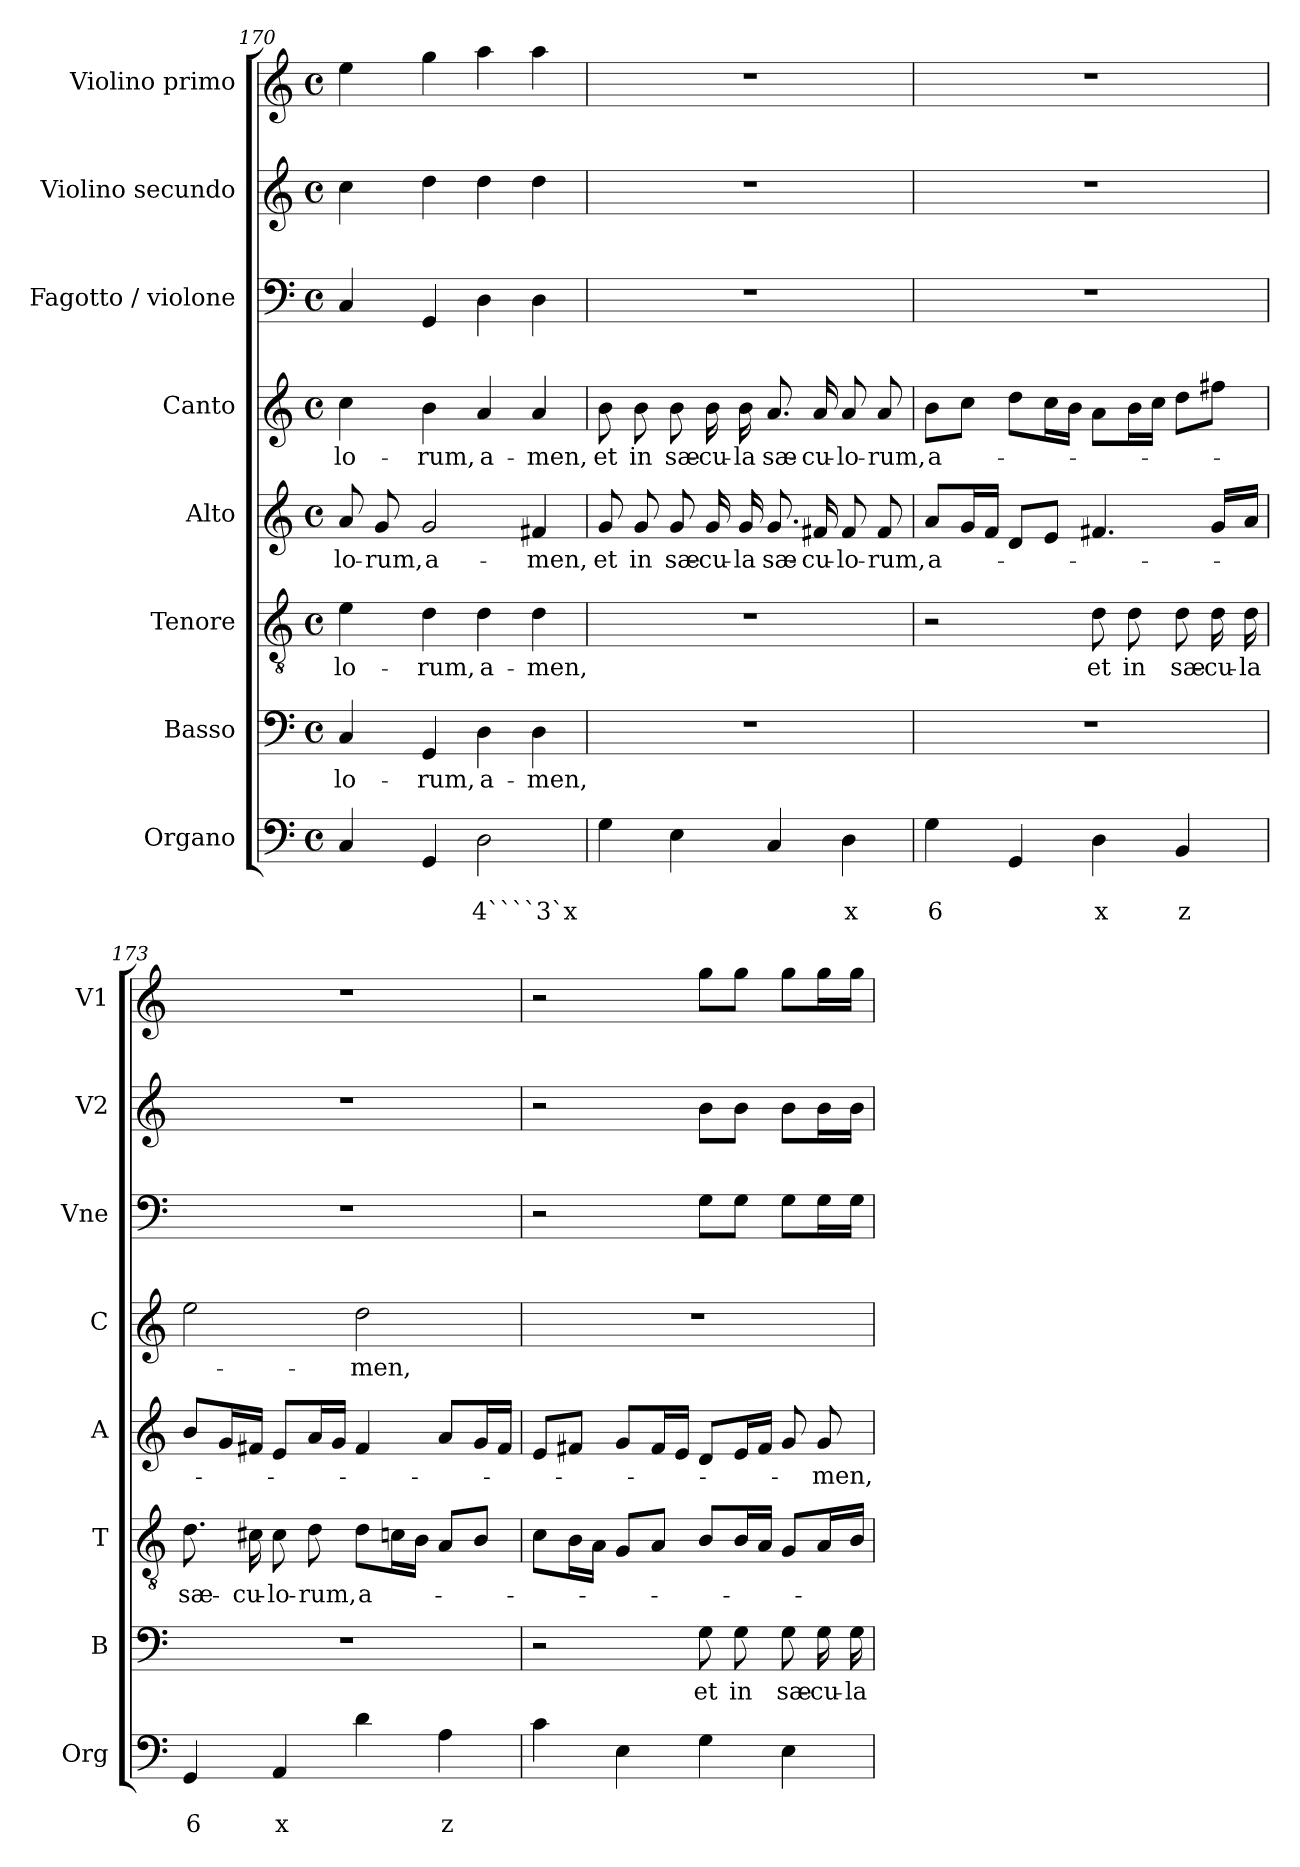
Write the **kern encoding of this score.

**kern	**text	**text	**kern	**text	**kern	**text	**kern	**text	**kern	**text	**kern	**kern	**kern
*part8	*part8	*part8	*part7	*part7	*part6	*part6	*part5	*part5	*part4	*part4	*part3	*part2	*part1
*staff8	*staff8	*staff8	*staff7	*staff7	*staff6	*staff6	*staff5	*staff5	*staff4	*staff4	*staff3	*staff2	*staff1
*I"Organo	*	*	*I"Basso	*	*I"Tenore	*	*I"Alto	*	*I"Canto	*	*I"Fagotto / violone	*I"Violino secundo	*I"Violino primo
*I'Org	*	*	*I'B	*	*I'T	*	*I'A	*	*I'C	*	*I'Vne	*I'V2	*I'V1
!!LO:PB:g=z
*clefF4	*	*	*clefF4	*	*clefGv2	*	*clefG2	*	*clefG2	*	*clefF4	*clefG2	*clefG2
*k[]	*	*	*k[]	*	*k[]	*	*k[]	*	*k[]	*	*k[]	*k[]	*k[]
*C:	*	*	*C:	*	*C:	*	*C:	*	*C:	*	*C:	*C:	*C:
*M4/4	*	*	*M4/4	*	*M4/4	*	*M4/4	*	*M4/4	*	*M4/4	*M4/4	*M4/4
*met(c)	*	*	*met(c)	*	*met(c)	*	*met(c)	*	*met(c)	*	*met(c)	*met(c)	*met(c)
=170	=170	=170	=170	=170	=170	=170	=170	=170	=170	=170	=170	=170	=170
!	!	!	!	!LO:LY:b	!	!LO:LY:b	!	!LO:LY:b	!	!LO:LY:b	!	!	!
4C/	.	.	4C/	-lo-	4e\	-lo-	8a/	-lo-	4cc\	-lo-	4C/	4cc\	4ee\
!	!	!	!	!	!	!	!	!LO:LY:b	!	!	!	!	!
.	.	.	.	.	.	.	8g/	-rum,	.	.	.	.	.
!	!	!	!	!LO:LY:b	!	!LO:LY:b	!	!LO:LY:b	!	!LO:LY:b	!	!	!
4GG/	.	.	4GG/	-rum,	4d\	-rum,	2g/	a-	4b\	-rum,	4GG/	4dd\	4gg\
!	!	!LO:LY:b	!	!LO:LY:b	!	!LO:LY:b	!	!	!	!LO:LY:b	!	!	!
2D\	.	4````3`x	4D\	a-	4d\	a-	.	.	4a/	a-	4D\	4dd\	4aa\
!	!	!	!	!LO:LY:b	!	!LO:LY:b	!	!LO:LY:b	!	!LO:LY:b	!	!	!
.	.	.	4D\	-men,	4d\	-men,	4f#X/	-men,	4a/	-men,	4D\	4dd\	4aa\
=171	=171	=171	=171	=171	=171	=171	=171	=171	=171	=171	=171	=171	=171
!	!	!	!	!	!	!	!	!LO:LY:b	!	!LO:LY:b	!	!	!
4G\	.	.	1r	.	1r	.	8g/	et	8b\	et	1r	1r	1r
!	!	!	!	!	!	!	!	!LO:LY:b	!	!LO:LY:b	!	!	!
.	.	.	.	.	.	.	8g/	in	8b\	in	.	.	.
!	!	!	!	!	!	!	!	!LO:LY:b	!	!LO:LY:b	!	!	!
4E\	.	.	.	.	.	.	8g/	sæ-	8b\	sæ-	.	.	.
!	!	!	!	!	!	!	!	!LO:LY:b	!	!LO:LY:b	!	!	!
.	.	.	.	.	.	.	16g/	-cu-	16b\	-cu-	.	.	.
!	!	!	!	!	!	!	!	!LO:LY:b	!	!LO:LY:b	!	!	!
.	.	.	.	.	.	.	16g/	-la	16b\	-la	.	.	.
!	!	!	!	!	!	!	!	!LO:LY:b	!	!LO:LY:b	!	!	!
4C/	.	.	.	.	.	.	8.g/	sæ-	8.a/	sæ-	.	.	.
!	!	!	!	!	!	!	!	!LO:LY:b	!	!LO:LY:b	!	!	!
.	.	.	.	.	.	.	16f#X/	-cu-	16a/	-cu-	.	.	.
!	!	!LO:LY:b	!	!	!	!	!	!LO:LY:b	!	!LO:LY:b	!	!	!
4D\	.	x	.	.	.	.	8f#/	-lo-	8a/	-lo-	.	.	.
!	!	!	!	!	!	!	!	!LO:LY:b	!	!LO:LY:b	!	!	!
.	.	.	.	.	.	.	8f#/	-rum,	8a/	-rum,	.	.	.
=172	=172	=172	=172	=172	=172	=172	=172	=172	=172	=172	=172	=172	=172
!	!	!LO:LY:b	!	!	!	!	!	!LO:LY:b	!	!LO:LY:b	!	!	!
4G\	.	6	1r	.	2r	.	8a/L	a-	8b\L	a-	1r	1r	1r
.	.	.	.	.	.	.	16g/L	.	8cc\J	.	.	.	.
.	.	.	.	.	.	.	16f/JJ	.	.	.	.	.	.
4GG/	.	.	.	.	.	.	8d/L	.	8dd\L	.	.	.	.
.	.	.	.	.	.	.	8e/J	.	16cc\L	.	.	.	.
.	.	.	.	.	.	.	.	.	16b\JJ	.	.	.	.
!	!	!LO:LY:b	!	!	!	!LO:LY:b	!	!	!	!	!	!	!
4D\	.	x	.	.	8d\	et	4.f#X/	.	8a\L	.	.	.	.
!	!	!	!	!	!	!LO:LY:b	!	!	!	!	!	!	!
.	.	.	.	.	8d\	in	.	.	16b\L	.	.	.	.
.	.	.	.	.	.	.	.	.	16cc\JJ	.	.	.	.
!	!	!LO:LY:b	!	!	!	!LO:LY:b	!	!	!	!	!	!	!
4BB/	.	z	.	.	8d\	sæ-	.	.	8dd\L	.	.	.	.
!	!	!	!	!	!	!LO:LY:b	!	!	!	!	!	!	!
.	.	.	.	.	16d\	-cu-	16g/LL	.	8ff#X\J	.	.	.	.
!	!	!	!	!	!	!LO:LY:b	!	!	!	!	!	!	!
.	.	.	.	.	16d\	-la	16a/JJ	.	.	.	.	.	.
=173	=173	=173	=173	=173	=173	=173	=173	=173	=173	=173	=173	=173	=173
!	!	!LO:LY:b	!	!	!	!LO:LY:b	!	!	!	!	!	!	!
4GG/	.	6	1r	.	8.d\	sæ-	8b/L	.	2ee\	.	1r	1r	1r
.	.	.	.	.	.	.	16g/L	.	.	.	.	.	.
!	!	!	!	!	!	!LO:LY:b	!	!	!	!	!	!	!
.	.	.	.	.	16c#X\	-cu-	16f#X/JJ	.	.	.	.	.	.
!	!	!LO:LY:b	!	!	!	!LO:LY:b	!	!	!	!	!	!	!
4AA/	.	x	.	.	8c#\	-lo-	8e/L	.	.	.	.	.	.
!	!	!	!	!	!	!LO:LY:b	!	!	!	!	!	!	!
.	.	.	.	.	8d\	-rum,	16a/L	.	.	.	.	.	.
.	.	.	.	.	.	.	16g/JJ	.	.	.	.	.	.
!	!	!	!	!	!	!LO:LY:b	!	!	!	!LO:LY:b	!	!	!
4d\	.	.	.	.	8d\L	a-	4f#/	.	2dd\	-men,	.	.	.
.	.	.	.	.	16cn\L	.	.	.	.	.	.	.	.
.	.	.	.	.	16B\JJ	.	.	.	.	.	.	.	.
!	!	!LO:LY:b	!	!	!	!	!	!	!	!	!	!	!
4A\	.	z	.	.	8A/L	.	8a/L	.	.	.	.	.	.
.	.	.	.	.	8B/J	.	16g/L	.	.	.	.	.	.
.	.	.	.	.	.	.	16f#/JJ	.	.	.	.	.	.
!!LO:LB:g=z
=174	=174	=174	=174	=174	=174	=174	=174	=174	=174	=174	=174	=174	=174
4c\	.	.	2r	.	8c\L	.	8e/L	.	1r	.	2r	2r	2r
.	.	.	.	.	16B\L	.	8f#X/J	.	.	.	.	.	.
.	.	.	.	.	16A\JJ	.	.	.	.	.	.	.	.
4E\	.	.	.	.	8G/L	.	8g/L	.	.	.	.	.	.
.	.	.	.	.	8A/J	.	16f#/L	.	.	.	.	.	.
.	.	.	.	.	.	.	16e/JJ	.	.	.	.	.	.
!	!	!	!	!LO:LY:b	!	!	!	!	!	!	!	!	!
4G\	.	.	8G\	et	8B/L	.	8d/L	.	.	.	8G\L	8b\L	8gg\L
!	!	!	!	!LO:LY:b	!	!	!	!	!	!	!	!	!
.	.	.	8G\	in	16B/L	.	16e/L	.	.	.	8G\J	8b\J	8gg\J
.	.	.	.	.	16A/JJ	.	16f#/JJ	.	.	.	.	.	.
!	!	!	!	!LO:LY:b	!	!	!	!	!	!	!	!	!
4E\	.	.	8G\	sæ-	8G/L	.	8g/	.	.	.	8G\L	8b\L	8gg\L
!	!	!	!	!LO:LY:b	!	!	!	!LO:LY:b	!	!	!	!	!
.	.	.	16G\	-cu-	16A/L	.	8g/	-men,	.	.	16G\L	16b\L	16gg\L
!	!	!	!	!LO:LY:b	!	!	!	!	!	!	!	!	!
.	.	.	16G\	-la	16B/JJ	.	.	.	.	.	16G\JJ	16b\JJ	16gg\JJ
=	=	=	=	=	=	=	=	=	=	=	=	=	=
*-	*-	*-	*-	*-	*-	*-	*-	*-	*-	*-	*-	*-	*-
